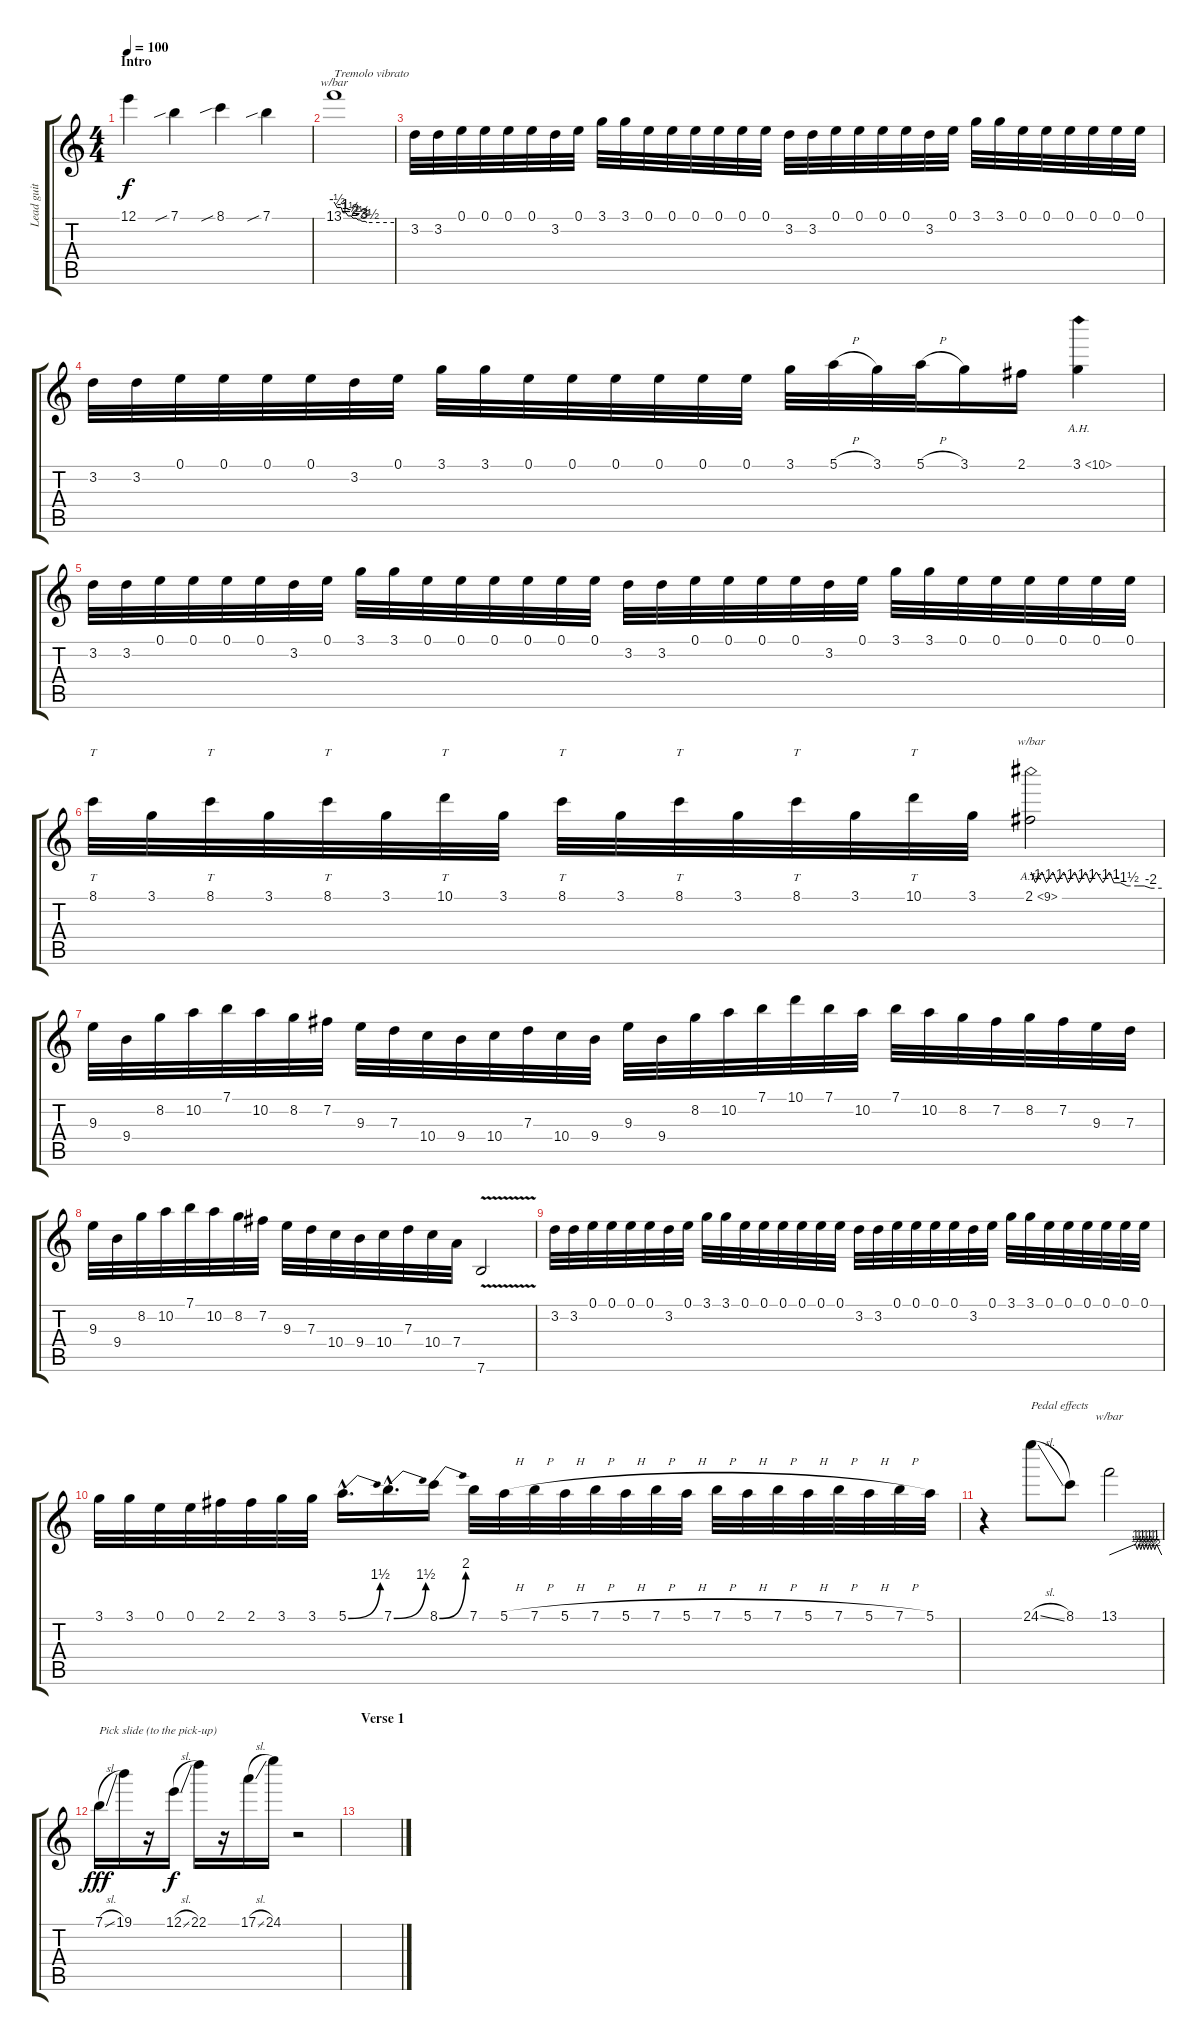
\track ("Lead guit 1" "Lead guit ") {instrument overdrivenguitar}
\staff {score tabs}
\tuning (E4 B3 G3 D3 A2 E2) {hide}
\ts (4 4)
\section ("" "Intro")
\tempo 100
\clef g2
\ks c
12.1.4{dy f instrument overdrivenguitar} 7.1{sib}.4 8.1{sib}.4 7.1{sib}.4 |
13.1.1{tbe (custom default 0 0 3 -2 5 -2 7 -2 9 -4 12 -4 14 -6 17 -6 19 -8 22 -8 24 -10 26 -10 28 -12 31 -12 33 -14 60 -14) txt "Tremolo vibrato"} |
3.2.32 3.2.32 0.1.32 0.1.32 0.1.32 0.1.32 3.2.32 0.1.32 3.1.32 3.1.32 0.1.32 0.1.32 0.1.32 0.1.32 0.1.32 0.1.32 3.2.32 3.2.32 0.1.32 0.1.32 0.1.32 0.1.32 3.2.32 0.1.32 3.1.32 3.1.32 0.1.32 0.1.32 0.1.32 0.1.32 0.1.32 0.1.32 |
3.2.32 3.2.32 0.1.32 0.1.32 0.1.32 0.1.32 3.2.32 0.1.32 3.1.32 3.1.32 0.1.32 0.1.32 0.1.32 0.1.32 0.1.32 0.1.32 3.1.32 5.1{h}.32 3.1.32 5.1{h}.32 3.1.16 2.1.16 3.1{ah 7}.4 |
3.2.32 3.2.32 0.1.32 0.1.32 0.1.32 0.1.32 3.2.32 0.1.32 3.1.32 3.1.32 0.1.32 0.1.32 0.1.32 0.1.32 0.1.32 0.1.32 3.2.32 3.2.32 0.1.32 0.1.32 0.1.32 0.1.32 3.2.32 0.1.32 3.1.32 3.1.32 0.1.32 0.1.32 0.1.32 0.1.32 0.1.32 0.1.32 |
8.1.32{tt} 3.1.32 8.1.32{tt} 3.1.32 8.1.32{tt} 3.1.32 10.1.32{tt} 3.1.32 8.1.32{tt} 3.1.32 8.1.32{tt} 3.1.32 8.1.32{tt} 3.1.32 10.1.32{tt} 3.1.32 2.1{ah 7}.2{tbe (custom default 0 0 2 -4 5 0 7 -4 10 0 12 -4 15 0 17 -4 20 0 22 -4 25 0 27 -4 30 0 33 -4 36 0 38 -4 41 -4 44 -6 49 -6 52 -6 55 -8 60 -8)} |
9.3.32 9.4.32 8.2.32 10.2.32 7.1.32 10.2.32 8.2.32 7.2.32 9.3.32 7.3.32 10.4.32 9.4.32 10.4.32 7.3.32 10.4.32 9.4.32 9.3.32 9.4.32 8.2.32 10.2.32 7.1.32 10.1.32 7.1.32 10.2.32 7.1.32 10.2.32 8.2.32 7.2.32 8.2.32 7.2.32 9.3.32 7.3.32 |
9.3.32 9.4.32 8.2.32 10.2.32 7.1.32 10.2.32 8.2.32 7.2.32 9.3.32 7.3.32 10.4.32 9.4.32 10.4.32 7.3.32 10.4.32 7.4.32 7.6{v}.2 |
3.2.32 3.2.32 0.1.32 0.1.32 0.1.32 0.1.32 3.2.32 0.1.32 3.1.32 3.1.32 0.1.32 0.1.32 0.1.32 0.1.32 0.1.32 0.1.32 3.2.32 3.2.32 0.1.32 0.1.32 0.1.32 0.1.32 3.2.32 0.1.32 3.1.32 3.1.32 0.1.32 0.1.32 0.1.32 0.1.32 0.1.32 0.1.32 |
3.1.32 3.1.32 0.1.32 0.1.32 2.1.32 2.1.32 3.1.32 3.1.32 5.1{be (bend 0 0 60 6) hac}.16{d} 7.1{be (bend 0 0 60 6) hac}.16{d} 8.1{be (bend 0 0 60 8)}.16 7.1.32 5.1{h}.32 7.1{h}.32 5.1{h}.32 7.1{h}.32 5.1{h}.32 7.1{h}.32 5.1{h}.32 7.1{h}.32 5.1{h}.32 7.1{h}.32 5.1{h}.32 7.1{h}.32 5.1{h}.32 7.1{h}.32 5.1.32 |
r.4 24.1{sl}.8{txt "Pedal effects"} 8.1.8 13.1.2{tbe (custom default 0 0 30 4 32 2 34 4 36 2 38 4 40 2 42 4 44 2 46 4 48 2 50 4 52 2 54 4 60 0)} |
7.1{sl}.16{txt "Pick slide (to the pick-up)" dy fff instrument guitarfretnoise} 19.1.16 r.16 12.1{sl}.16{dy f} 22.1.16 r.16 17.1{sl}.16 24.1.16 r.2{instrument overdrivenguitar} |
\section ("" "Verse 1")
